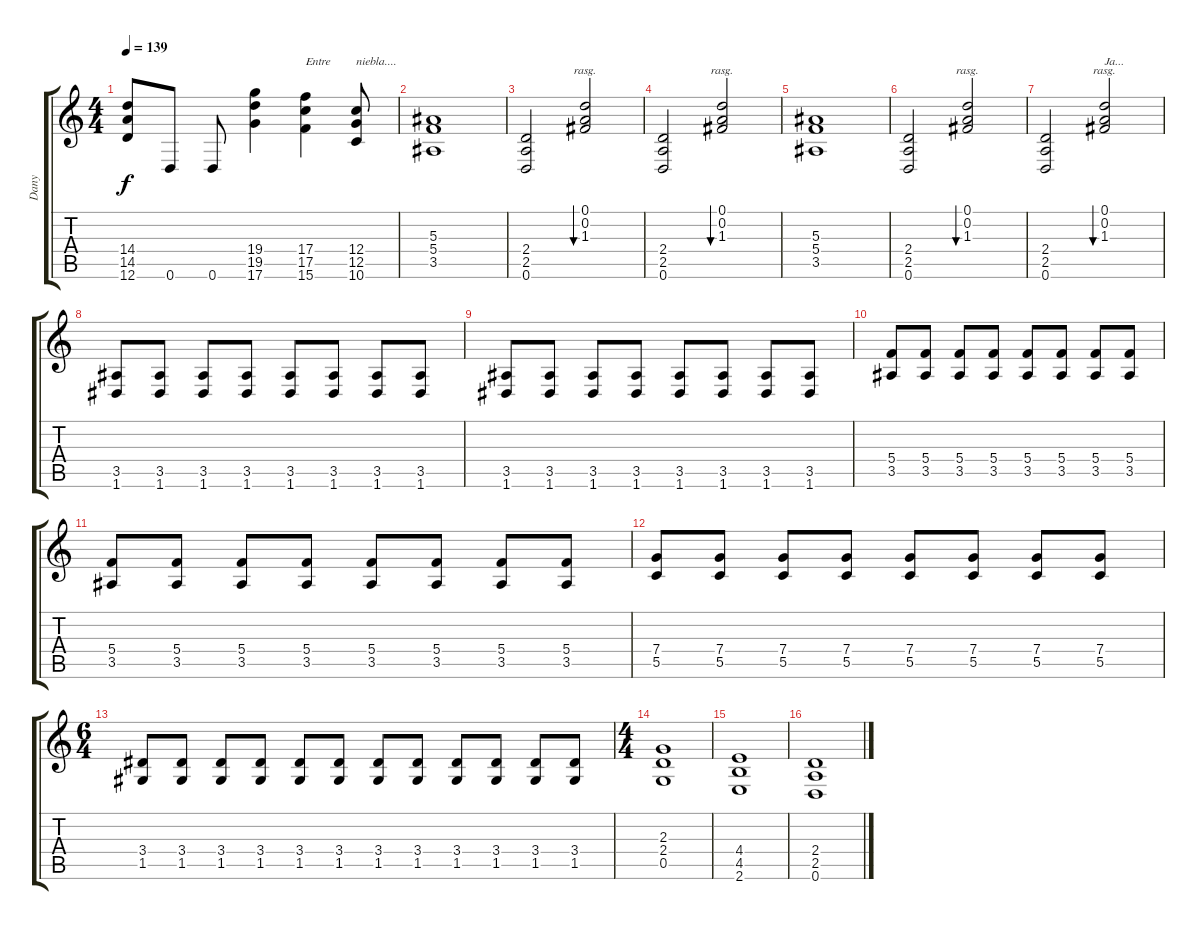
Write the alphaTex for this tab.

\track ("Dany" "Dany") {instrument distortionguitar}
\staff {score tabs}
\tuning (D4 A3 F3 C3 G2 D2) {hide}
\ts (4 4)
\tempo 139
\clef g2
\ks c
(14.4 14.5 12.6).8{dy f} 0.6.8 0.6.8 (19.4 19.5 17.6).4 (17.4 17.5 15.6).4{txt "Entre"} (12.4 12.5 10.6).8{txt "niebla...."} |
(5.3 5.4 3.5).1 |
(2.4 2.5 0.6).2 (0.1 0.2 1.3).2{bu 30 rasg ii} |
(2.4 2.5 0.6).2 (0.1 0.2 1.3).2{bu 30 rasg ii} |
(5.3 5.4 3.5).1 |
(2.4 2.5 0.6).2 (0.1 0.2 1.3).2{bu 30 rasg ii} |
(2.4 2.5 0.6).2 (0.1 0.2 1.3).2{bu 30 rasg ii txt "Ja..."} |
(3.5 1.6).8 (3.5 1.6).8 (3.5 1.6).8 (3.5 1.6).8 (3.5 1.6).8 (3.5 1.6).8 (3.5 1.6).8 (3.5 1.6).8 |
(3.5 1.6).8 (3.5 1.6).8 (3.5 1.6).8 (3.5 1.6).8 (3.5 1.6).8 (3.5 1.6).8 (3.5 1.6).8 (3.5 1.6).8 |
(5.4 3.5).8 (5.4 3.5).8 (5.4 3.5).8 (5.4 3.5).8 (5.4 3.5).8 (5.4 3.5).8 (5.4 3.5).8 (5.4 3.5).8 |
(5.4 3.5).8 (5.4 3.5).8 (5.4 3.5).8 (5.4 3.5).8 (5.4 3.5).8 (5.4 3.5).8 (5.4 3.5).8 (5.4 3.5).8 |
(7.4 5.5).8 (7.4 5.5).8 (7.4 5.5).8 (7.4 5.5).8 (7.4 5.5).8 (7.4 5.5).8 (7.4 5.5).8 (7.4 5.5).8 |
\ts (6 4)
(3.4 1.5).8 (3.4 1.5).8 (3.4 1.5).8 (3.4 1.5).8 (3.4 1.5).8 (3.4 1.5).8 (3.4 1.5).8 (3.4 1.5).8 (3.4 1.5).8 (3.4 1.5).8 (3.4 1.5).8 (3.4 1.5).8 |
\ts (4 4)
(2.3 2.4 0.5).1 |
(4.4 4.5 2.6).1 |
(2.4 2.5 0.6).1
